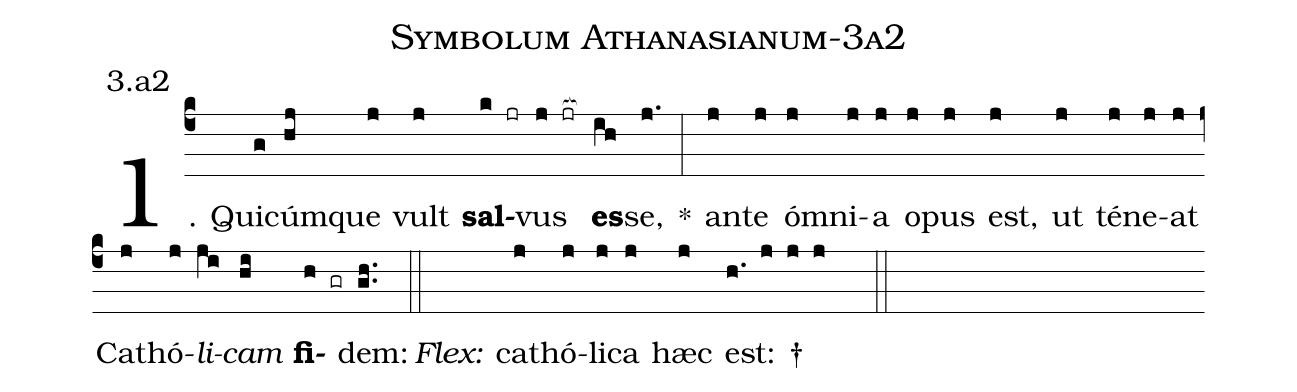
name: Symbolum Athanasianum-3a2;
annotation: 3.a2;
%%
(c4)1. Qui(g)cúm(hj)que(j) vult(j) <b>sal</b>(k jr)vus(j jr[ocb:1{]) <b>es</b>(ih[ocb:0}])se,(j.) *(:) an(j)te(j) óm(j)ni(j)a(j) o(j)pus(j) est,(j) ut(j) té(j)ne(j)at(j) Ca(j)thó(j)<i>li</i>(ji)<i>cam</i>(hi) <b>fi</b>(h gr)dem:(gh..) (::)
<i>Flex:</i>()  ca(j)thó(j)li(j)ca(j) hæc(j) est: †(h. j j j  ::)
